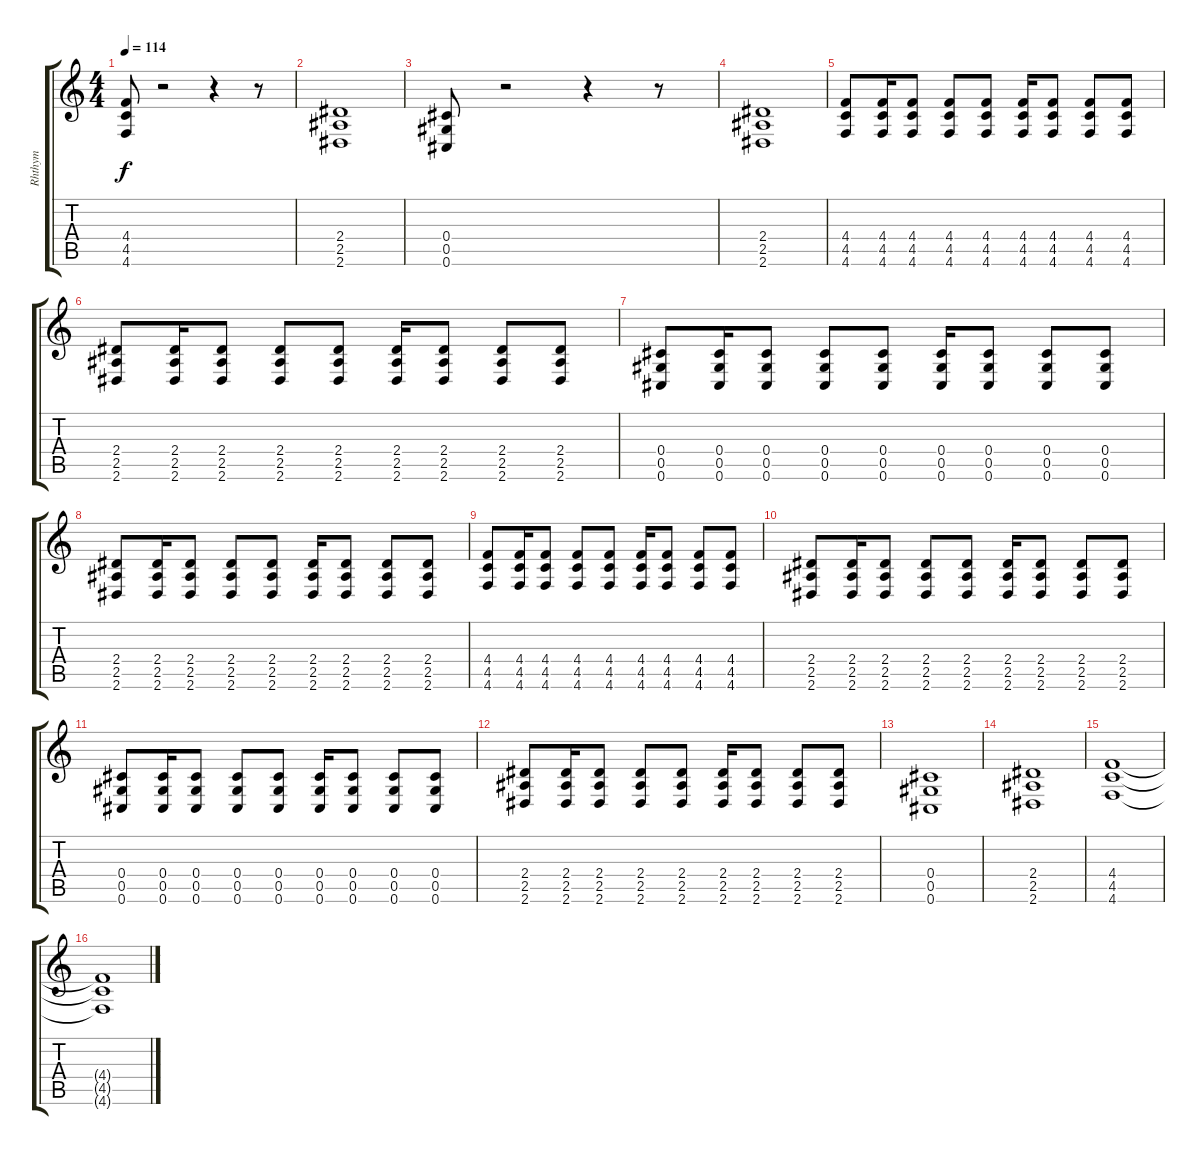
\track ("Rhthym" "Rhthym") {instrument distortionguitar}
\staff {score tabs}
\tuning (Eb4 Bb3 Gb3 Db3 Ab2 Db2) {hide}
\ts (4 4)
\tempo 114
\clef g2
\ks c
(4.4 4.5 4.6).8{dy f instrument distortionguitar} r.2 r.4 r.8 |
(2.4 2.5 2.6).1 |
(0.4 0.5 0.6).8 r.2 r.4 r.8 |
(2.4 2.5 2.6).1 |
(4.4 4.5 4.6).8 (4.4 4.5 4.6).16 (4.4 4.5 4.6).8 (4.4 4.5 4.6).8 (4.4 4.5 4.6).8 (4.4 4.5 4.6).16 (4.4 4.5 4.6).8 (4.4 4.5 4.6).8 (4.4 4.5 4.6).8 |
(2.4 2.5 2.6).8 (2.4 2.5 2.6).16 (2.4 2.5 2.6).8 (2.4 2.5 2.6).8 (2.4 2.5 2.6).8 (2.4 2.5 2.6).16 (2.4 2.5 2.6).8 (2.4 2.5 2.6).8 (2.4 2.5 2.6).8 |
(0.4 0.5 0.6).8 (0.4 0.5 0.6).16 (0.4 0.5 0.6).8 (0.4 0.5 0.6).8 (0.4 0.5 0.6).8 (0.4 0.5 0.6).16 (0.4 0.5 0.6).8 (0.4 0.5 0.6).8 (0.4 0.5 0.6).8 |
(2.4 2.5 2.6).8 (2.4 2.5 2.6).16 (2.4 2.5 2.6).8 (2.4 2.5 2.6).8 (2.4 2.5 2.6).8 (2.4 2.5 2.6).16 (2.4 2.5 2.6).8 (2.4 2.5 2.6).8 (2.4 2.5 2.6).8 |
(4.4 4.5 4.6).8 (4.4 4.5 4.6).16 (4.4 4.5 4.6).8 (4.4 4.5 4.6).8 (4.4 4.5 4.6).8 (4.4 4.5 4.6).16 (4.4 4.5 4.6).8 (4.4 4.5 4.6).8 (4.4 4.5 4.6).8 |
(2.4 2.5 2.6).8 (2.4 2.5 2.6).16 (2.4 2.5 2.6).8 (2.4 2.5 2.6).8 (2.4 2.5 2.6).8 (2.4 2.5 2.6).16 (2.4 2.5 2.6).8 (2.4 2.5 2.6).8 (2.4 2.5 2.6).8 |
(0.4 0.5 0.6).8 (0.4 0.5 0.6).16 (0.4 0.5 0.6).8 (0.4 0.5 0.6).8 (0.4 0.5 0.6).8 (0.4 0.5 0.6).16 (0.4 0.5 0.6).8 (0.4 0.5 0.6).8 (0.4 0.5 0.6).8 |
(2.4 2.5 2.6).8 (2.4 2.5 2.6).16 (2.4 2.5 2.6).8 (2.4 2.5 2.6).8 (2.4 2.5 2.6).8 (2.4 2.5 2.6).16 (2.4 2.5 2.6).8 (2.4 2.5 2.6).8 (2.4 2.5 2.6).8 |
(0.4 0.5 0.6).1 |
(2.4 2.5 2.6).1 |
(4.4 4.5 4.6).1 |
(4.4{t} 4.5{t} 4.6{t}).1
